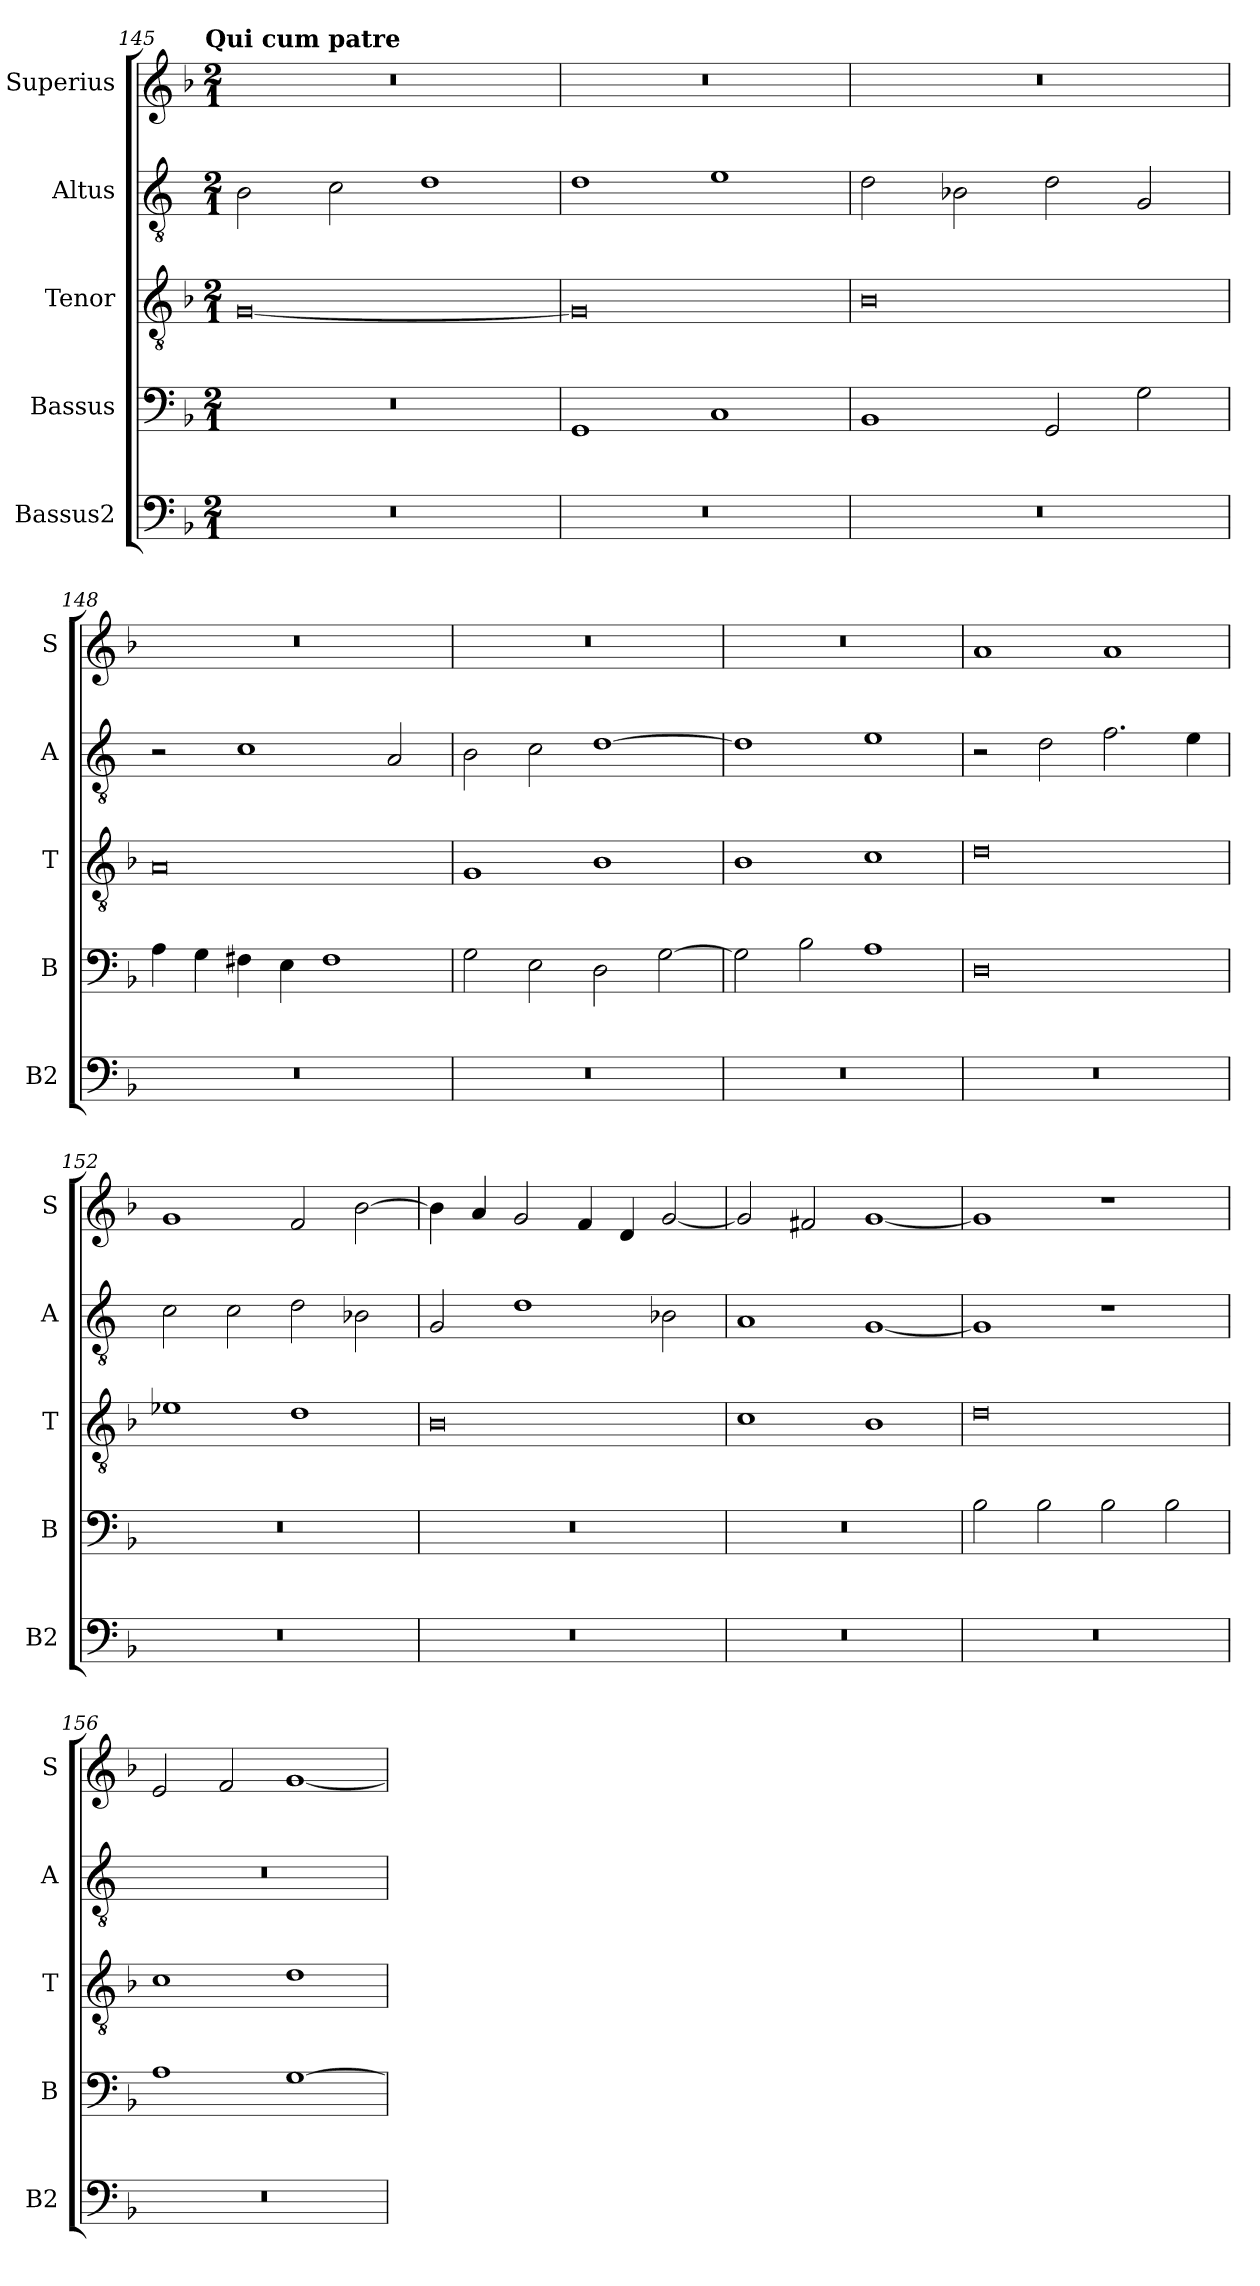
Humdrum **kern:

**kern	**kern	**kern	**kern	**kern
*part5	*part4	*part3	*part2	*part1
*staff5	*staff4	*staff3	*staff2	*staff1
*I"Bassus2	*I"Bassus	*I"Tenor	*I"Altus	*I"Superius
*I'B2	*I'B	*I'T	*I'A	*I'S
!!LO:LB:g=z
*clefF4	*clefF4	*clefGv2	*clefGv2	*clefG2
*k[b-]	*k[b-]	*k[b-]	*k[]	*k[b-]
!!LO:TX:omd:t=Qui cum patre
*M2/1	*M2/1	*M2/1	*M2/1	*M2/1
=145	=145	=145	=145	=145
0r	0r	[0G	2B\	0r
.	.	.	2c\	.
.	.	.	1d	.
=146	=146	=146	=146	=146
0r	1GG	0G]	1d	0r
.	1C	.	1e	.
=147	=147	=147	=147	=147
0r	1BB-	0B-	2d\	0r
.	.	.	2B-X\	.
.	2GG/	.	2d\	.
.	2G\	.	2G/	.
=148	=148	=148	=148	=148
0r	4A\	0A	2r	0r
.	4G\	.	.	.
.	4F#X\	.	1c	.
.	4E\	.	.	.
.	1F#	.	.	.
.	.	.	2A/	.
=149	=149	=149	=149	=149
0r	2G\	1G	2B\	0r
.	2E\	.	2c\	.
.	2D\	1B-	[1d	.
.	[2G\	.	.	.
=150	=150	=150	=150	=150
0r	2G\]	1B-	1d]	0r
.	2B-\	.	.	.
.	1A	1c	1e	.
=151	=151	=151	=151	=151
0r	0D	0d	2r	1a
.	.	.	2d\	.
.	.	.	2.f\	1a
.	.	.	4e\	.
=152	=152	=152	=152	=152
0r	0r	1e-X	2c\	1g
.	.	.	2c\	.
.	.	1d	2d\	2f/
.	.	.	2B-X\	[2b-\
=153	=153	=153	=153	=153
0r	0r	0B-	2G/	4b-\]
.	.	.	.	4a/
.	.	.	1d	2g/
.	.	.	.	4f/
.	.	.	.	4d/
.	.	.	2B-X\	[2g/
=154	=154	=154	=154	=154
0r	0r	1c	1A	2g/]
.	.	.	.	2f#X/
.	.	1B-	[1G	[1g
=155	=155	=155	=155	=155
0r	2B-\	0d	1G]	1g]
.	2B-\	.	.	.
.	2B-\	.	1r	1r
.	2B-\	.	.	.
=156	=156	=156	=156	=156
0r	1A	1c	0r	2e/
.	.	.	.	2f/
.	[1G	1d	.	[1g
=	=	=	=	=
*-	*-	*-	*-	*-
